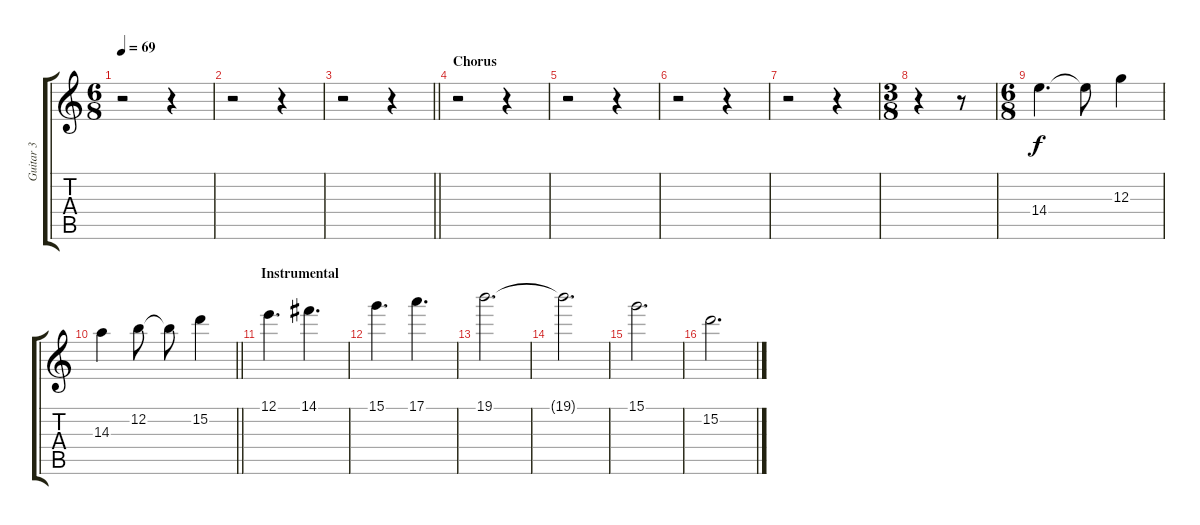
\track ("Guitar 3" "Guitar 3") {instrument distortionguitar}
\staff {score tabs}
\tuning (E4 B3 G3 D3 A2 E2) {hide}
\ts (6 8)
\tempo 69
\clef g2
\ks c
r.2{dy f} r.4 |
r.2 r.4 |
\barLineRight lightlight
r.2 r.4 |
\section ("" "Chorus")
r.2 r.4 |
r.2 r.4 |
r.2 r.4 |
r.2 r.4 |
\ts (3 8)
r.4 r.8 |
\ts (6 8)
14.4.4{d} 14.4{t}.8 12.3.4 |
\barLineRight lightlight
14.3.4 12.2.8 12.2{t}.8 15.2.4 |
\section ("" "Instrumental")
12.1.4{d} 14.1.4{d} |
15.1.4{d} 17.1.4{d} |
19.1.2{d} |
19.1{t}.2{d} |
15.1.2{d} |
15.2.2{d}
